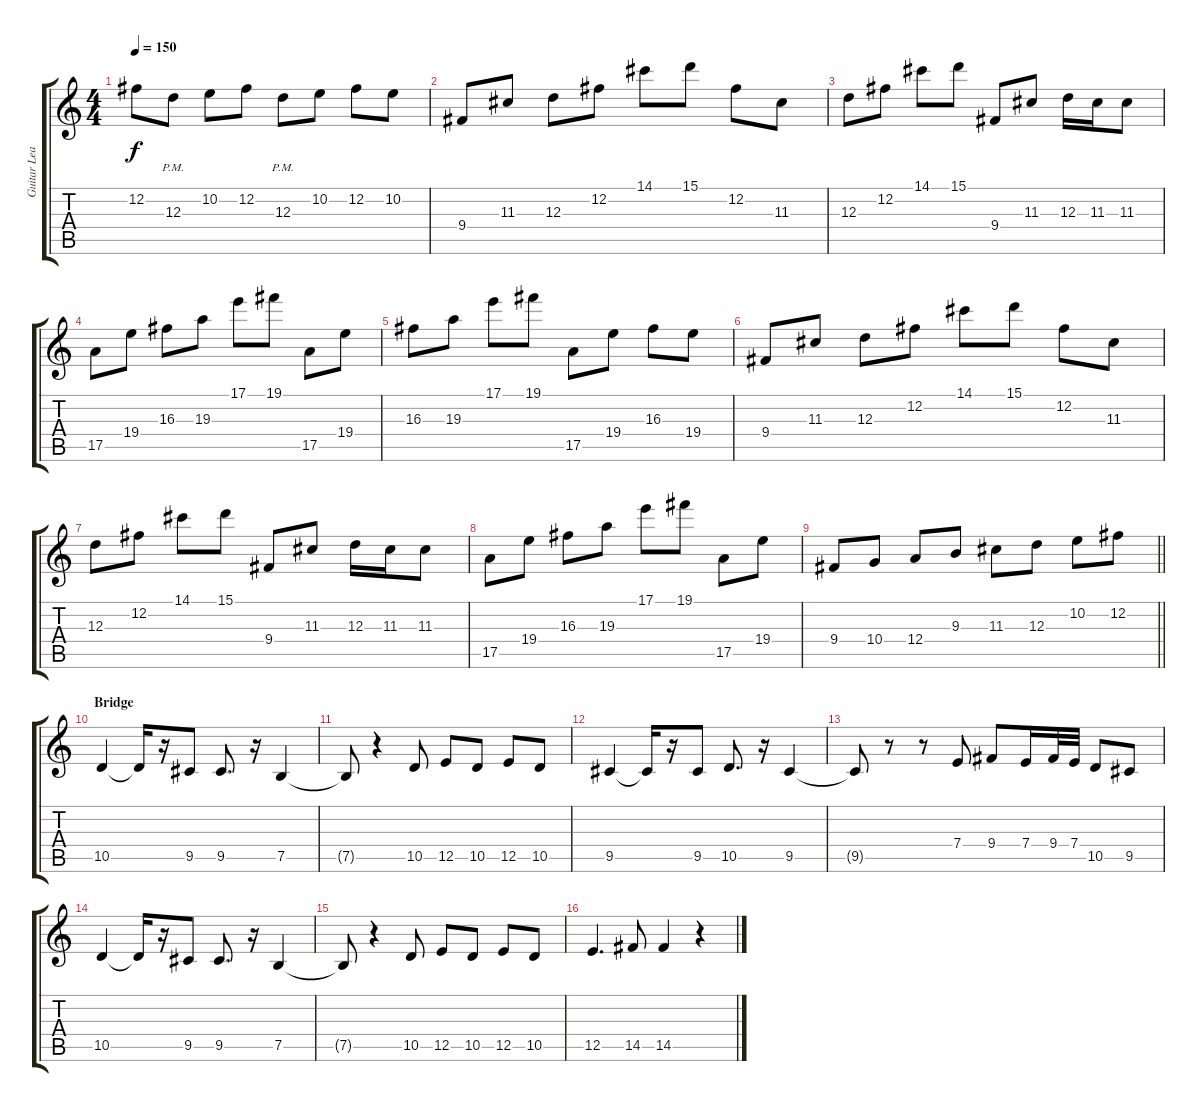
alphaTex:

\track ("Guitar Lead" "Guitar Lea") {instrument overdrivenguitar}
\staff {score tabs}
\tuning (B3 Gb3 D3 A2 E2 B1) {hide}
\ts (4 4)
\tempo 150
\clef g2
\ks c
12.2.8{dy f} 12.3{pm}.8 10.2.8 12.2.8 12.3{pm}.8 10.2.8 12.2.8 10.2.8 |
9.4.8 11.3.8 12.3.8 12.2.8 14.1.8 15.1.8 12.2.8 11.3.8 |
12.3.8 12.2.8 14.1.8 15.1.8 9.4.8 11.3.8 12.3.16 11.3.16 11.3.8 |
17.5.8 19.4.8 16.3.8 19.3.8 17.1.8 19.1.8 17.5.8 19.4.8 |
16.3.8 19.3.8 17.1.8 19.1.8 17.5.8 19.4.8 16.3.8 19.4.8 |
9.4.8 11.3.8 12.3.8 12.2.8 14.1.8 15.1.8 12.2.8 11.3.8 |
12.3.8 12.2.8 14.1.8 15.1.8 9.4.8 11.3.8 12.3.16 11.3.16 11.3.8 |
17.5.8 19.4.8 16.3.8 19.3.8 17.1.8 19.1.8 17.5.8 19.4.8 |
\barLineRight lightlight
9.4.8 10.4.8 12.4.8 9.3.8 11.3.8 12.3.8 10.2.8 12.2.8 |
\section ("" "Bridge")
10.5.4 10.5{t}.16 r.16 9.5.8 9.5.8{d} r.16 7.5.4 |
7.5{t}.8 r.4 10.5.8 12.5.8 10.5.8 12.5.8 10.5.8 |
9.5.4 9.5{t}.16 r.16 9.5.8 10.5.8{d} r.16 9.5.4 |
9.5{t}.8 r.8 r.8 7.4.8 9.4.8 7.4.16 9.4.32 7.4.32 10.5.8 9.5.8 |
10.5.4 10.5{t}.16 r.16 9.5.8 9.5.8{d} r.16 7.5.4 |
7.5{t}.8 r.4 10.5.8 12.5.8 10.5.8 12.5.8 10.5.8 |
12.5.4{d} 14.5.8 14.5.4 r.4
